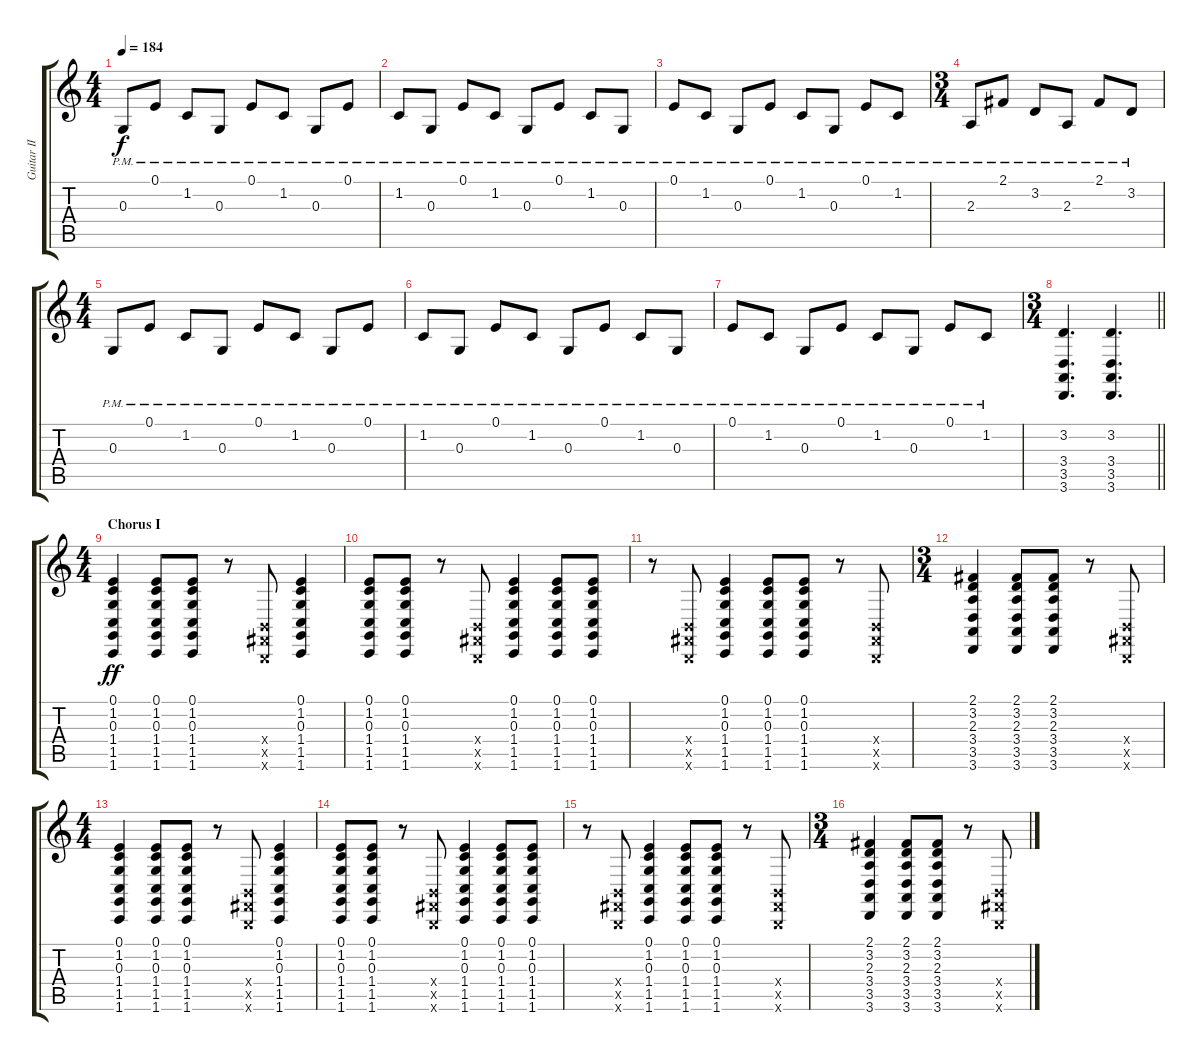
\track ("Guitar II BF#BGBE " "Guitar II ") {instrument voiceoohs}
\staff {score tabs}
\tuning (E4 B3 G3 B2 Gb2 B1) {hide}
\ts (4 4)
\tempo 184
\clef g2
\ks c
0.3{pm}.8{dy f} 0.1{pm}.8 1.2{pm}.8 0.3{pm}.8 0.1{pm}.8 1.2{pm}.8 0.3{pm}.8 0.1{pm}.8 |
1.2{pm}.8 0.3{pm}.8 0.1{pm}.8 1.2{pm}.8 0.3{pm}.8 0.1{pm}.8 1.2{pm}.8 0.3{pm}.8 |
0.1{pm}.8 1.2{pm}.8 0.3{pm}.8 0.1{pm}.8 1.2{pm}.8 0.3{pm}.8 0.1{pm}.8 1.2{pm}.8 |
\ts (3 4)
2.3{pm}.8 2.1{pm}.8 3.2{pm}.8 2.3{pm}.8 2.1{pm}.8 3.2{pm}.8 |
\ts (4 4)
0.3{pm}.8 0.1{pm}.8 1.2{pm}.8 0.3{pm}.8 0.1{pm}.8 1.2{pm}.8 0.3{pm}.8 0.1{pm}.8 |
1.2{pm}.8 0.3{pm}.8 0.1{pm}.8 1.2{pm}.8 0.3{pm}.8 0.1{pm}.8 1.2{pm}.8 0.3{pm}.8 |
0.1{pm}.8 1.2{pm}.8 0.3{pm}.8 0.1{pm}.8 1.2{pm}.8 0.3{pm}.8 0.1{pm}.8 1.2{pm}.8 |
\ts (3 4)
\barLineRight lightlight
(3.2 3.4 3.5 3.6).4{d} (3.2 3.4 3.5 3.6).4{d} |
\ts (4 4)
\section ("" "Chorus I")
(0.1 1.2 0.3 1.4 1.5 1.6).4{dy ff} (0.1 1.2 0.3 1.4 1.5 1.6).8 (0.1 1.2 0.3 1.4 1.5 1.6).8 r.8 (0.4{x} 0.5{x} 0.6{x}).8 (0.1 1.2 0.3 1.4 1.5 1.6).4 |
(0.1 1.2 0.3 1.4 1.5 1.6).8 (0.1 1.2 0.3 1.4 1.5 1.6).8 r.8 (0.4{x} 0.5{x} 0.6{x}).8 (0.1 1.2 0.3 1.4 1.5 1.6).4 (0.1 1.2 0.3 1.4 1.5 1.6).8 (0.1 1.2 0.3 1.4 1.5 1.6).8 |
r.8 (0.4{x} 0.5{x} 0.6{x}).8 (0.1 1.2 0.3 1.4 1.5 1.6).4 (0.1 1.2 0.3 1.4 1.5 1.6).8 (0.1 1.2 0.3 1.4 1.5 1.6).8 r.8 (0.4{x} 0.5{x} 0.6{x}).8 |
\ts (3 4)
(2.1 3.2 2.3 3.4 3.5 3.6).4 (2.1 3.2 2.3 3.4 3.5 3.6).8 (2.1 3.2 2.3 3.4 3.5 3.6).8 r.8 (0.4{x} 0.5{x} 0.6{x}).8 |
\ts (4 4)
(0.1 1.2 0.3 1.4 1.5 1.6).4 (0.1 1.2 0.3 1.4 1.5 1.6).8 (0.1 1.2 0.3 1.4 1.5 1.6).8 r.8 (0.4{x} 0.5{x} 0.6{x}).8 (0.1 1.2 0.3 1.4 1.5 1.6).4 |
(0.1 1.2 0.3 1.4 1.5 1.6).8 (0.1 1.2 0.3 1.4 1.5 1.6).8 r.8 (0.4{x} 0.5{x} 0.6{x}).8 (0.1 1.2 0.3 1.4 1.5 1.6).4 (0.1 1.2 0.3 1.4 1.5 1.6).8 (0.1 1.2 0.3 1.4 1.5 1.6).8 |
r.8 (0.4{x} 0.5{x} 0.6{x}).8 (0.1 1.2 0.3 1.4 1.5 1.6).4 (0.1 1.2 0.3 1.4 1.5 1.6).8 (0.1 1.2 0.3 1.4 1.5 1.6).8 r.8 (0.4{x} 0.5{x} 0.6{x}).8 |
\ts (3 4)
(2.1 3.2 2.3 3.4 3.5 3.6).4 (2.1 3.2 2.3 3.4 3.5 3.6).8 (2.1 3.2 2.3 3.4 3.5 3.6).8 r.8 (0.4{x} 0.5{x} 0.6{x}).8
